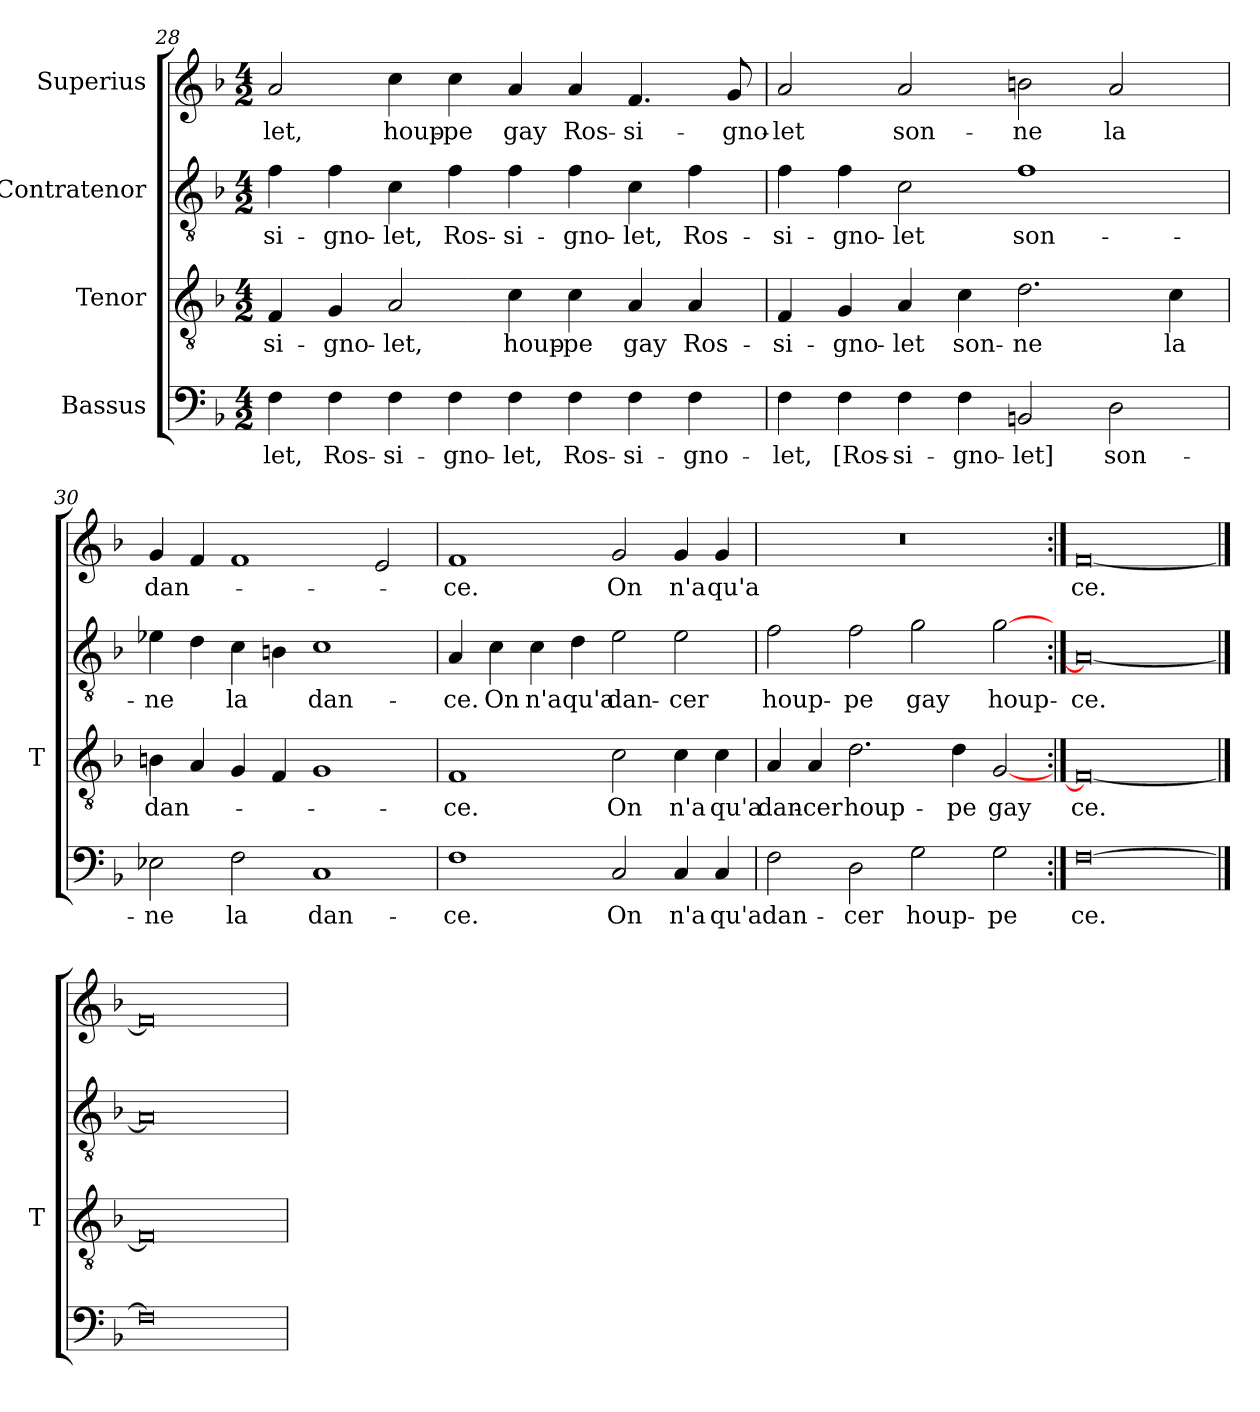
**kern	**text	**kern	**text	**kern	**text	**kern	**text
*part4	*part4	*part3	*part3	*part2	*part2	*part1	*part1
*staff4	*staff4	*staff3	*staff3	*staff2	*staff2	*staff1	*staff1
*I"Bassus	*	*I"Tenor	*	*I"Contratenor	*	*I"Superius	*
*	*	*I'T	*	*	*	*	*
*clefF4	*	*clefGv2	*	*clefGv2	*	*clefG2	*
*k[b-]	*	*k[b-]	*	*k[b-]	*	*k[b-]	*
*M4/2	*	*M4/2	*	*M4/2	*	*M4/2	*
=28	=28	=28	=28	=28	=28	=28	=28
4F	-let,	4F	si-	4f	si-	2a	-let,
4F	Ros-	4G	gno-	4f	gno-	.	.
4F	si-	2A	-let,	4c	-let,	4cc	houp-
4F	gno-	.	.	4f	Ros-	4cc	-pe
4F	-let,	4c	houp-	4f	si-	4a	-gay
4F	Ros-	4c	-pe	4f	gno-	4a	Ros-
4F	si-	4A	-gay	4c	-let,	4.f	si-
4F	gno-	4A	Ros-	4f	Ros-	.	.
.	.	.	.	.	.	8g	gno-
=29	=29	=29	=29	=29	=29	=29	=29
4F	-let,	4F	si-	4f	si-	2a	-let
4F	[Ros-	4G	gno-	4f	gno-	.	.
4F	si-	4A	-let	2c	-let	2a	son-
4F	gno-	4c	son-	.	.	.	.
2BB	-let]	2.d	-ne	1f	son-	2bn	-ne
2D	son-	.	.	.	.	2a	-la
.	.	4c	-la	.	.	.	.
=30	=30	=30	=30	=30	=30	=30	=30
2E-X	-ne	4Bn	dan-	4e-X	-ne	4g	dan-
.	.	4A	.	4d	.	4f	.
2F	-la	4G	.	4c	-la	1f	.
.	.	4F	.	4B	.	.	.
1C	dan-	1G	.	1c	dan-	.	.
.	.	.	.	.	.	2e	.
=31	=31	=31	=31	=31	=31	=31	=31
1F	-ce.	1F	-ce.	4A	-ce.	1f	-ce.
.	.	.	.	4c	-On	.	.
.	.	.	.	4c	-n'a	.	.
.	.	.	.	4d	-qu'a	.	.
2C	-On	2c	-On	2e	dan-	2g	-On
4C	-n'a	4c	-n'a	2e	-cer	4g	-n'a
4C	-qu'a	4c	-qu'a	.	.	4g	-qu'a
=32	=32	=32	=32	=32	=32	=32	=32
2F	dan-	4A	dan-	2f	houp-	0r	.
.	.	4A	-cer	.	.	.	.
2D	-cer	2.d	houp-	2f	-pe	.	.
2G	houp-	.	.	2g	-gay	.	.
.	.	4d	-pe	.	.	.	.
2G	-pe	[2G	-gay	[2g	houp-	.	.
=33:|!	=33:|!	=33:|!	=33:|!	=33:|!	=33:|!	=33:|!	=33:|!
[0F	-ce.	0F_	-ce.	0A_	-ce.	[0f	-ce.
==34	==34	==34	==34	==34	==34	==34	==34
0F]	.	0F]	.	0A]	.	0f]	.
=	=	=	=	=	=	=	=
*-	*-	*-	*-	*-	*-	*-	*-
